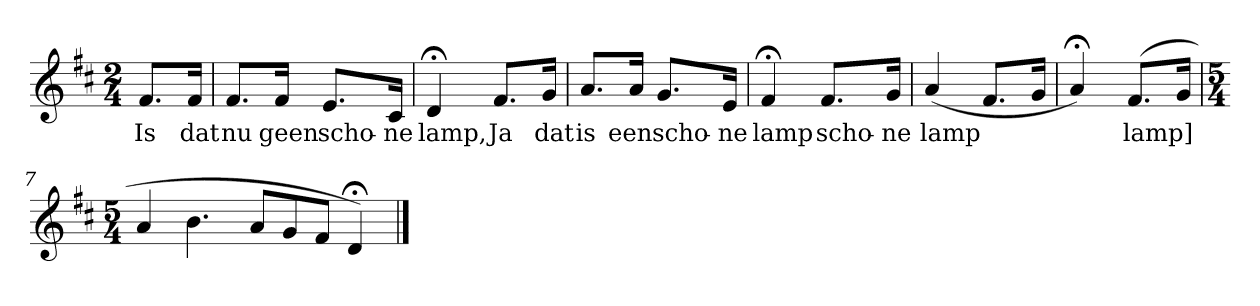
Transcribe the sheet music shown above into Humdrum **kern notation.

**kern	**text
*part1	*part1
*staff1	*staff1
*k[f#c#]	*
*D:	*
*M2/4	*
*MM120	*
=	=
8.f#L	Is
16f#Jk	dat
=1	=1
8.f#L	nu
16f#Jk	geen
8.eL	scho-
16c#Jk	-ne
=2	=2
4d;<	lamp,
8.f#L	Ja
16gJk	dat
=3	=3
8.aL	is
16aJk	een
8.gL	scho-
16eJk	-ne
=4	=4
4f#;<	lamp
8.f#L	scho-
16gJk	-ne
=5	=5
(4a	lamp
8.f#L	.
16gJk	.
=6	=6
4a;<)	.
(8.f#L	lamp]
16gJk	.
=7	=7
*M5/4	*
4a	.
4.b	.
8aL	.
8g	.
8f#J	.
4d;<)	.
==	==
*-	*-
